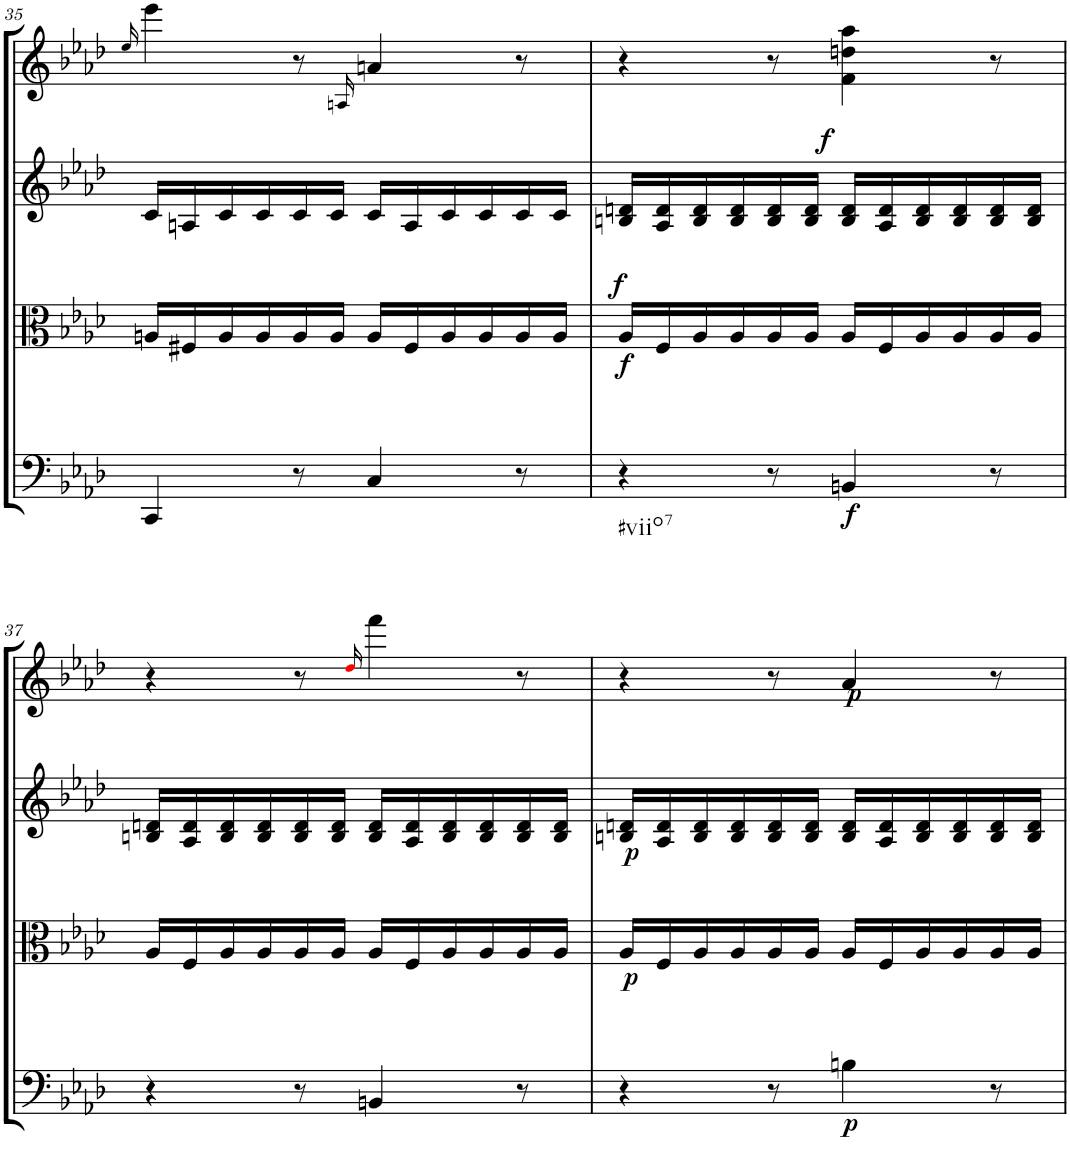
**kern	**dynam	**kern	**dynam	**kern	**dynam	**kern	**dynam
*part4	*part4	*part3	*part3	*part2	*part2	*part1	*part1
*staff4	*staff4	*staff3	*staff3	*staff2	*staff2	*staff1	*staff1
*I"Cello	*	*I"Viola	*	*I"2nd Violin	*	*I"1st Violin	*
*	*	*I'Vla	*	*I'Vln	*	*I'Vln	*
!!LO:PB:g=z
*clefF4	*	*clefC3	*	*clefG2	*	*clefG2	*
*k[b-e-a-d-]	*	*k[b-e-a-d-]	*	*k[b-e-a-d-]	*	*k[b-e-a-d-]	*
*M6/8	*	*M6/8	*	*M6/8	*	*M6/8	*
=35	=35	=35	=35	=35	=35	=35	=35
.	.	.	.	.	.	16qee-/	.
4CC/	.	16An/LL	.	16c/LL	.	4eee-\	.
.	.	16F#X/	.	16An/	.	.	.
.	.	16A/	.	16c/	.	.	.
.	.	16A/	.	16c/	.	.	.
8r	.	16A/	.	16c/	.	8r	.
.	.	16A/JJ	.	16c/JJ	.	.	.
.	.	.	.	.	.	16qAn/	.
4C/	.	16A/LL	.	16c/LL	.	4an/	.
.	.	16F#/	.	16A/	.	.	.
.	.	16A/	.	16c/	.	.	.
.	.	16A/	.	16c/	.	.	.
8r	.	16A/	.	16c/	.	8r	.
.	.	16A/JJ	.	16c/JJ	.	.	.
=36	=36	=36	=36	=36	=36	=36	=36
!LO:TX:b:t=#viio7	!	!	!	!	!	!	!
!	!	!	!LO:DY:a	!	!	!	!
!	!	!	!LO:DY:n=1:b	!	!	!	!
4r	.	16A-/LL	f f	16Bn/ 16dn/LL	.	4r	.
.	.	16F/	.	16A-/ 16d/	.	.	.
.	.	16A-/	.	16B/ 16d/	.	.	.
.	.	16A-/	.	16B/ 16d/	.	.	.
8r	.	16A-/	.	16B/ 16d/	.	8r	.
!	!	!	!	!	!LO:DY:a	!	!
.	.	16A-/JJ	.	16B/ 16d/JJ	f	.	.
!	!LO:DY:b	!	!	!	!	!	!
4BBn/	f	16A-/LL	.	16B/ 16d/LL	.	4f\ 4ddn\ 4aa-\	.
.	.	16F/	.	16A-/ 16d/	.	.	.
.	.	16A-/	.	16B/ 16d/	.	.	.
.	.	16A-/	.	16B/ 16d/	.	.	.
8r	.	16A-/	.	16B/ 16d/	.	8r	.
.	.	16A-/JJ	.	16B/ 16d/JJ	.	.	.
!!LO:LB:g=z
=37	=37	=37	=37	=37	=37	=37	=37
4r	.	16A-/LL	.	16Bn/ 16dn/LL	.	4r	.
.	.	16F/	.	16A-/ 16d/	.	.	.
.	.	16A-/	.	16B/ 16d/	.	.	.
.	.	16A-/	.	16B/ 16d/	.	.	.
8r	.	16A-/	.	16B/ 16d/	.	8r	.
.	.	16A-/JJ	.	16B/ 16d/JJ	.	.	.
.	.	.	.	.	.	16qdd-i/	.
4BBn/	.	16A-/LL	.	16B/ 16d/LL	.	4fff\	.
.	.	16F/	.	16A-/ 16d/	.	.	.
.	.	16A-/	.	16B/ 16d/	.	.	.
.	.	16A-/	.	16B/ 16d/	.	.	.
8r	.	16A-/	.	16B/ 16d/	.	8r	.
.	.	16A-/JJ	.	16B/ 16d/JJ	.	.	.
=38	=38	=38	=38	=38	=38	=38	=38
!	!	!	!LO:DY:b	!	!LO:DY:b	!	!
4r	.	16A-/LL	p	16Bn/ 16dn/LL	p	4r	.
.	.	16F/	.	16A-/ 16d/	.	.	.
.	.	16A-/	.	16B/ 16d/	.	.	.
.	.	16A-/	.	16B/ 16d/	.	.	.
8r	.	16A-/	.	16B/ 16d/	.	8r	.
.	.	16A-/JJ	.	16B/ 16d/JJ	.	.	.
!	!LO:DY:b	!	!	!	!	!	!LO:DY:a
4Bn\	p	16A-/LL	.	16B/ 16d/LL	.	4a-/	p
.	.	16F/	.	16A-/ 16d/	.	.	.
.	.	16A-/	.	16B/ 16d/	.	.	.
.	.	16A-/	.	16B/ 16d/	.	.	.
8r	.	16A-/	.	16B/ 16d/	.	8r	.
.	.	16A-/JJ	.	16B/ 16d/JJ	.	.	.
=	=	=	=	=	=	=	=
*-	*-	*-	*-	*-	*-	*-	*-
